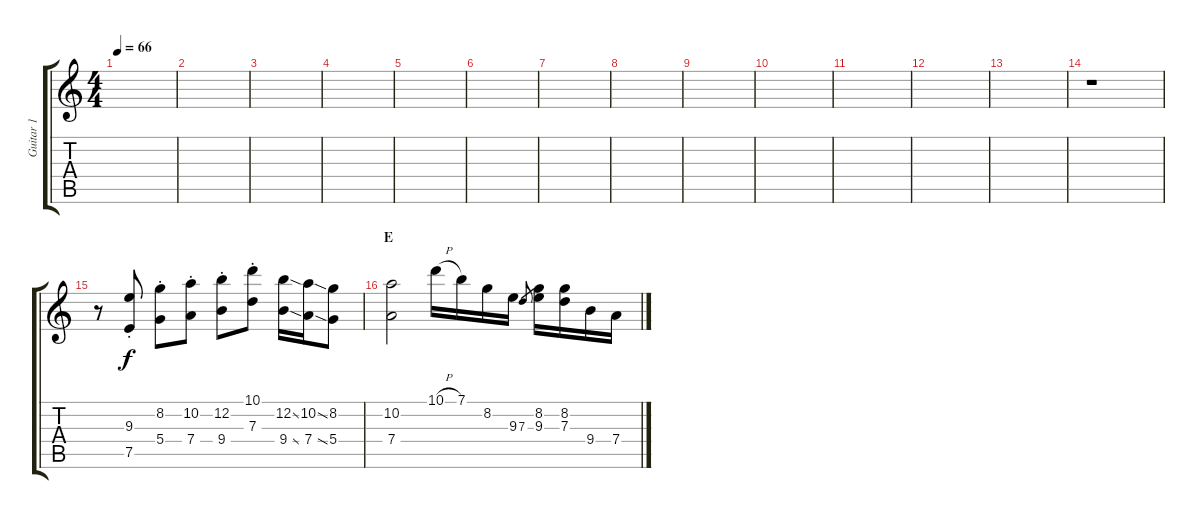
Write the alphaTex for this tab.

\track ("Guitar 1" "Guitar 1") {instrument electricguitarclean}
\staff {score tabs}
\tuning (E4 B3 G3 D3 A2 E2) {hide}
\ts (4 4)
\tempo 66
\clef g2
\ks c
|
|
|
|
|
|
|
|
|
|
|
|
|
r.1{volume 0} |
r.8{volume 13} (9.3{st} 7.5{st}).8 (8.2{st} 5.4{st}).8 (10.2{st} 7.4{st}).8 (12.2{st} 9.4{st}).8 (10.1{st} 7.3{st}).8 (12.2{ss} 9.4{ss}).16 (10.2{ss} 7.4{ss}).16 (8.2 5.4).8 |
\section ("" "E")
(10.2 7.4).2 10.1{h}.16 7.1.16 8.2.16 9.3.16 7.3.8{gr} (8.2 9.3).16 (8.2 7.3).16 9.4.16 7.4.16
